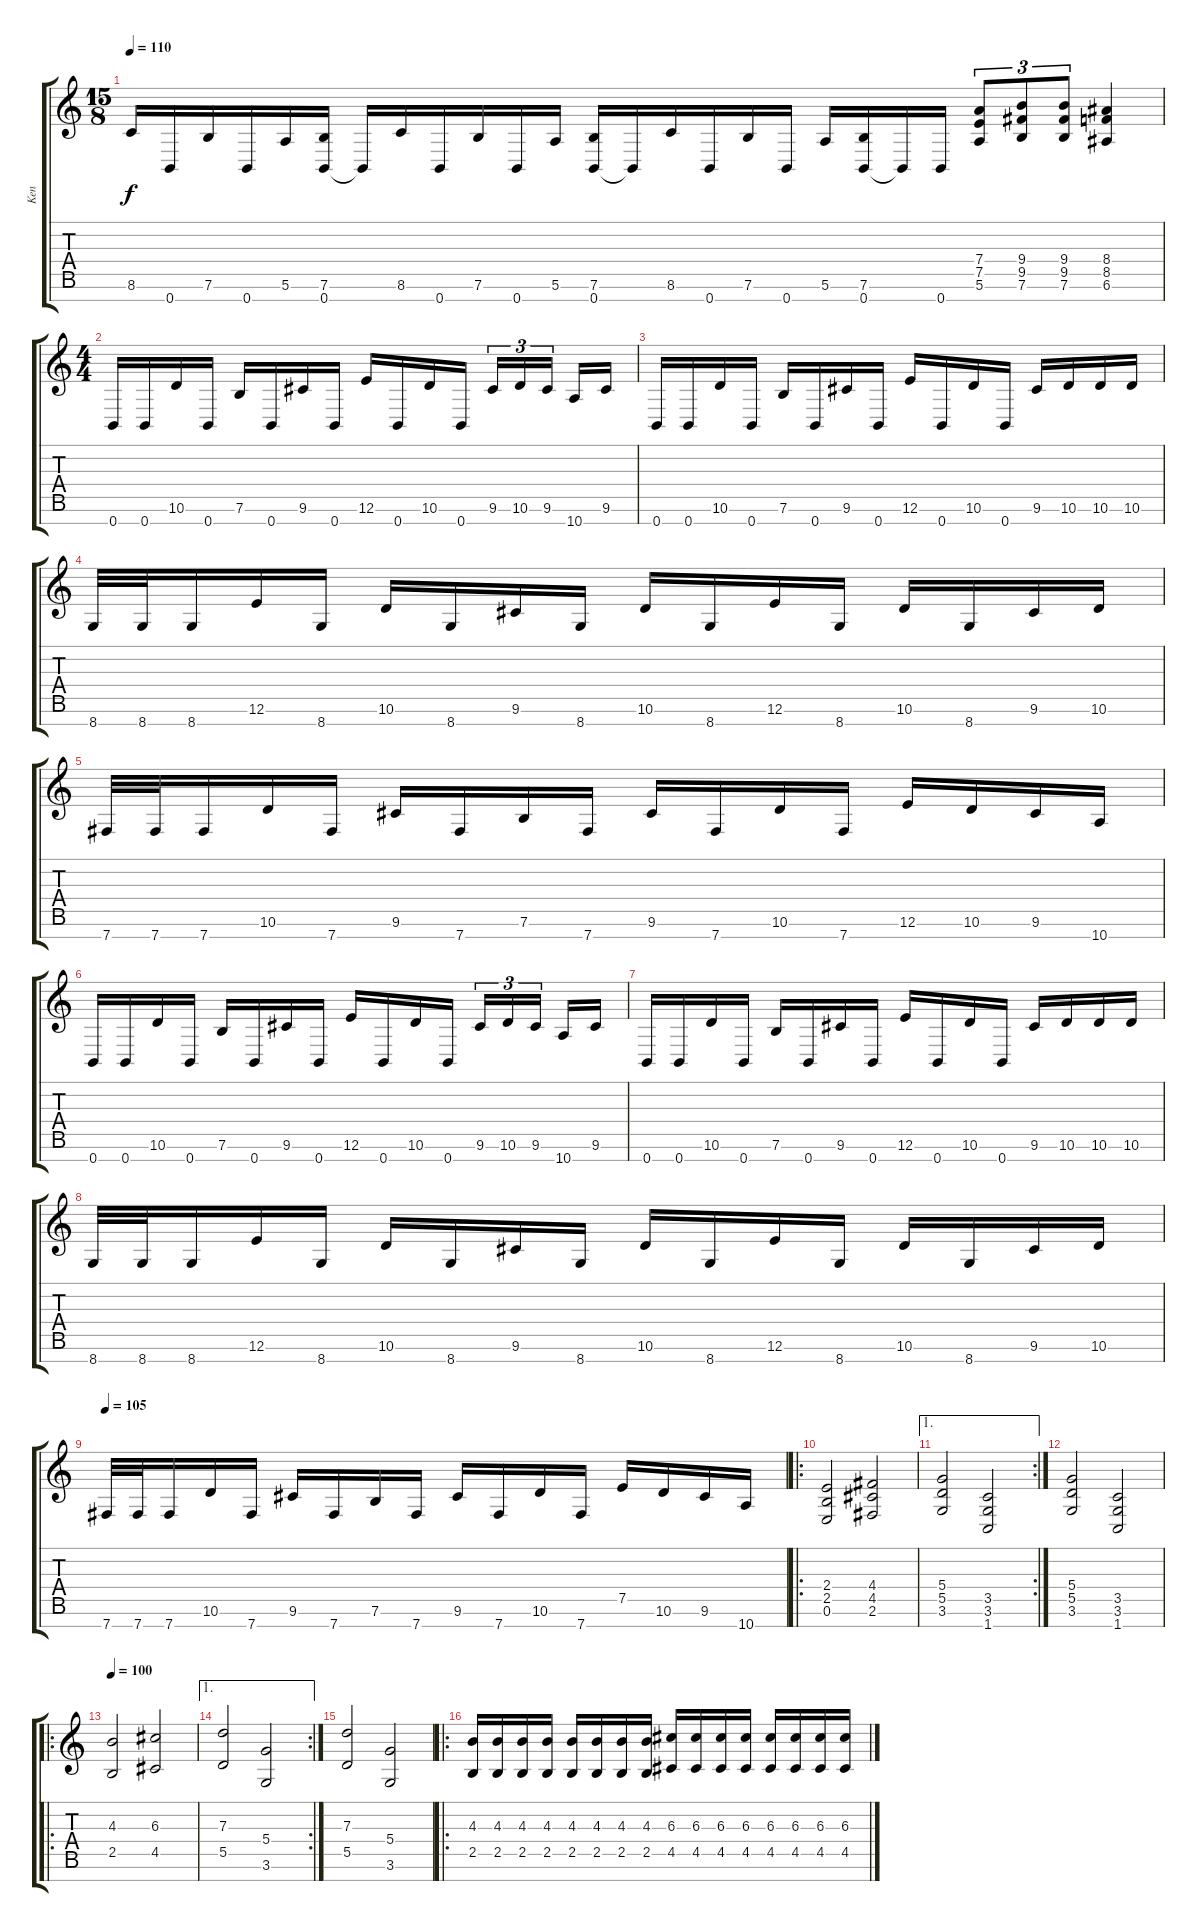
\track ("Ken" "Ken") {instrument distortionguitar}
\staff {score tabs}
\tuning (E4 B3 G3 D3 A2 E2 B1) {hide}
\ts (15 8)
\tempo 110
\clef g2
\ks c
8.6.16{dy f} 0.7.16 7.6.16 0.7.16 5.6.16 (7.6 0.7).16 0.7{t}.16 8.6.16 0.7.16 7.6.16 0.7.16 5.6.16 (7.6 0.7).16 0.7{t}.16 8.6.16 0.7.16 7.6.16 0.7.16 5.6.16 (7.6 0.7).16 0.7{t}.16 0.7.16 (7.4 7.5 5.6).8{tu (3 2)} (9.4 9.5 7.6).8{tu (3 2)} (9.4 9.5 7.6).8{tu (3 2)} (8.4 8.5 6.6).4 |
\ts (4 4)
0.7.16 0.7.16 10.6.16 0.7.16 7.6.16 0.7.16 9.6.16 0.7.16 12.6.16 0.7.16 10.6.16 0.7.16 9.6.16{tu (3 2)} 10.6.16{tu (3 2)} 9.6.16{tu (3 2) beam splitsecondary} 10.7.16 9.6.16 |
0.7.16 0.7.16 10.6.16 0.7.16 7.6.16 0.7.16 9.6.16 0.7.16 12.6.16 0.7.16 10.6.16 0.7.16 9.6.16 10.6.16 10.6.16 10.6.16 |
8.7.32 8.7.32 8.7.16 12.6.16 8.7.16 10.6.16 8.7.16 9.6.16 8.7.16 10.6.16 8.7.16 12.6.16 8.7.16 10.6.16 8.7.16 9.6.16 10.6.16 |
7.7.32 7.7.32 7.7.16 10.6.16 7.7.16 9.6.16 7.7.16 7.6.16 7.7.16 9.6.16 7.7.16 10.6.16 7.7.16 12.6.16 10.6.16 9.6.16 10.7.16 |
0.7.16 0.7.16 10.6.16 0.7.16 7.6.16 0.7.16 9.6.16 0.7.16 12.6.16 0.7.16 10.6.16 0.7.16 9.6.16{tu (3 2)} 10.6.16{tu (3 2)} 9.6.16{tu (3 2) beam splitsecondary} 10.7.16 9.6.16 |
0.7.16 0.7.16 10.6.16 0.7.16 7.6.16 0.7.16 9.6.16 0.7.16 12.6.16 0.7.16 10.6.16 0.7.16 9.6.16 10.6.16 10.6.16 10.6.16 |
8.7.32 8.7.32 8.7.16 12.6.16 8.7.16 10.6.16 8.7.16 9.6.16 8.7.16 10.6.16 8.7.16 12.6.16 8.7.16 10.6.16 8.7.16 9.6.16 10.6.16 |
\tempo 105
7.7.32 7.7.32 7.7.16 10.6.16 7.7.16 9.6.16 7.7.16 7.6.16 7.7.16 9.6.16 7.7.16 10.6.16 7.7.16 7.5.16 10.6.16 9.6.16 10.7.16 |
\ro
(2.4 2.5 0.6).2 (4.4 4.5 2.6).2 |
\ae 1
\rc 2
(5.4 5.5 3.6).2 (3.5 3.6 1.7).2 |
(5.4 5.5 3.6).2 (3.5 3.6 1.7).2 |
\ro
\tempo 100
(4.3 2.5).2 (6.3 4.5).2 |
\ae 1
\rc 2
(7.3 5.5).2 (5.4 3.6).2 |
(7.3 5.5).2 (5.4 3.6).2 |
\ro
(4.3 2.5).16 (4.3 2.5).16 (4.3 2.5).16 (4.3 2.5).16 (4.3 2.5).16 (4.3 2.5).16 (4.3 2.5).16 (4.3 2.5).16 (6.3 4.5).16 (6.3 4.5).16 (6.3 4.5).16 (6.3 4.5).16 (6.3 4.5).16 (6.3 4.5).16 (6.3 4.5).16 (6.3 4.5).16
